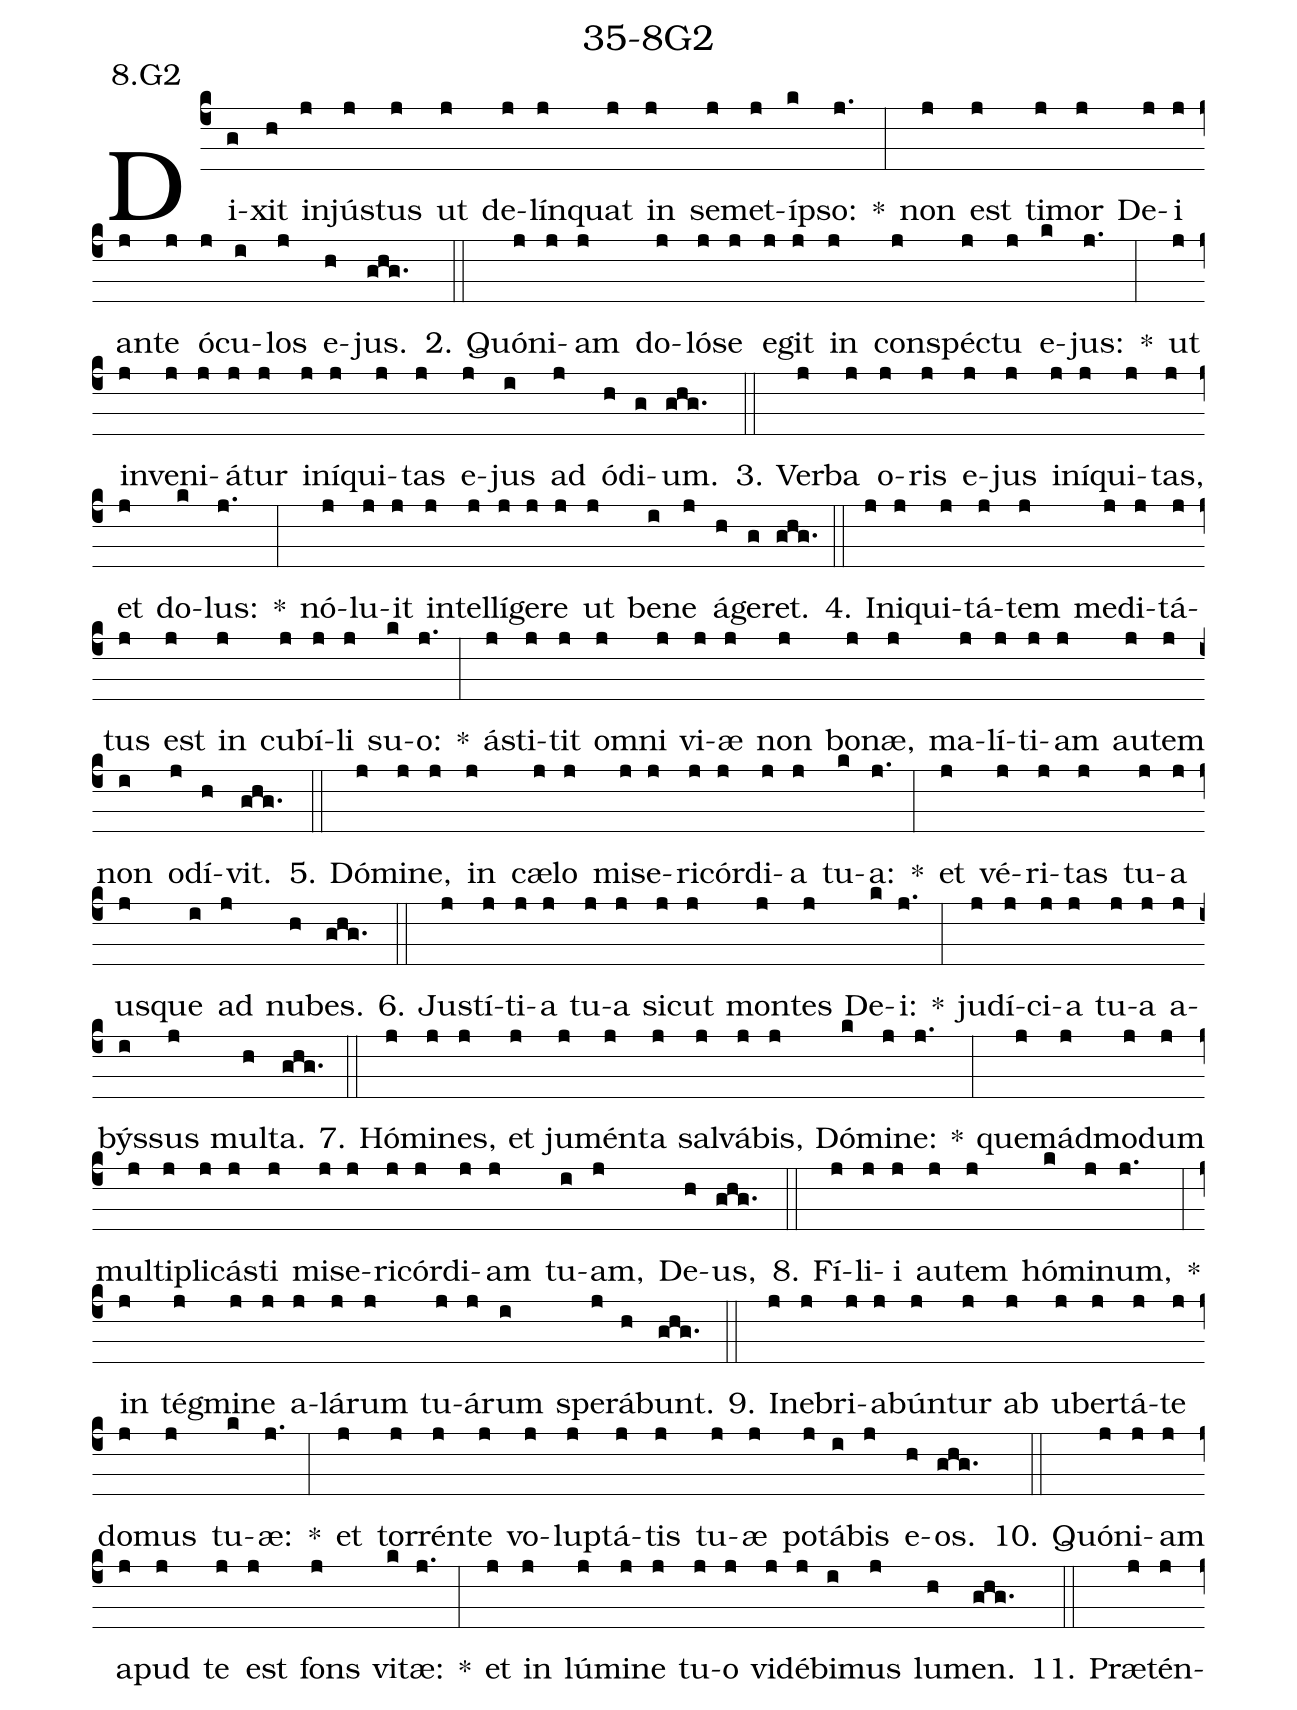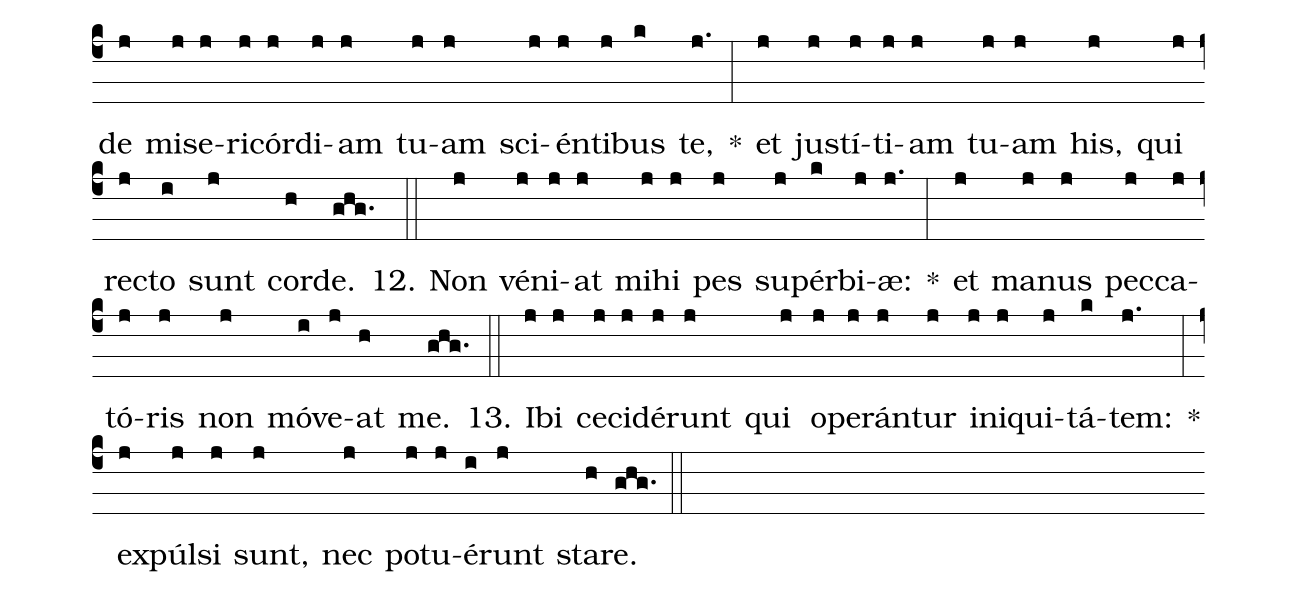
name: 35-8G2;
annotation: 8.G2;
%%
(c4)Di(g)xit(h) in(j)jús(j)tus(j) ut(j) de(j)lín(j)quat(j) in(j) se(j)met(j)íp(k)so:(j.) *(:) non(j) est(j) ti(j)mor(j) De(j)i(j) an(j)te(j) ó(j)cu(i)los(j) e(h)jus.(ghg.) (::)
2. Quón(j)i(j)am(j) do(j)ló(j)se(j) e(j)git(j) in(j) con(j)spéc(j)tu(j) e(k)jus:(j.) *(:) ut(j) in(j)ve(j)ni(j)á(j)tur(j) in(j)í(j)qui(j)tas(j) e(j)jus(i) ad(j) ó(h)di(g)um.(ghg.) (::)
3. Ver(j)ba(j) o(j)ris(j) e(j)jus(j) in(j)í(j)qui(j)tas,(j) et(j) do(k)lus:(j.) *(:) nó(j)lu(j)it(j) in(j)tel(j)lí(j)ge(j)re(j) ut(j) be(i)ne(j) á(h)ge(g)ret.(ghg.) (::)
4. In(j)i(j)qui(j)tá(j)tem(j) me(j)di(j)tá(j)tus(j) est(j) in(j) cu(j)bí(j)li(j) su(k)o:(j.) *(:) á(j)sti(j)tit(j) om(j)ni(j) vi(j)æ(j) non(j) bo(j)næ,(j) ma(j)lí(j)ti(j)am(j) au(j)tem(j) non(i) o(j)dí(h)vit.(ghg.) (::)
5. Dó(j)mi(j)ne,(j) in(j) cæ(j)lo(j) mi(j)se(j)ri(j)cór(j)di(j)a(j) tu(k)a:(j.) *(:) et(j) vé(j)ri(j)tas(j) tu(j)a(j) us(j)que(i) ad(j) nu(h)bes.(ghg.) (::)
6. Jus(j)tí(j)ti(j)a(j) tu(j)a(j) sic(j)ut(j) mon(j)tes(j) De(k)i:(j.) *(:) ju(j)dí(j)ci(j)a(j) tu(j)a(j) a(j)býs(i)sus(j) mul(h)ta.(ghg.) (::)
7. Hó(j)mi(j)nes,(j) et(j) ju(j)mén(j)ta(j) sal(j)vá(j)bis,(j) Dó(k)mi(j)ne:(j.) *(:) quem(j)ád(j)mo(j)dum(j) mul(j)ti(j)pli(j)cás(j)ti(j) mi(j)se(j)ri(j)cór(j)di(j)am(j) tu(i)am,(j) De(h)us,(ghg.) (::)
8. Fí(j)li(j)i(j) au(j)tem(j) hó(k)mi(j)num,(j.) *(:) in(j) tég(j)mi(j)ne(j) a(j)lá(j)rum(j) tu(j)á(j)rum(i) spe(j)rá(h)bunt.(ghg.) (::)
9. In(j)e(j)bri(j)a(j)bún(j)tur(j) ab(j) u(j)ber(j)tá(j)te(j) do(j)mus(j) tu(k)æ:(j.) *(:) et(j) tor(j)rén(j)te(j) vo(j)lup(j)tá(j)tis(j) tu(j)æ(j) po(j)tá(i)bis(j) e(h)os.(ghg.) (::)
10. Quón(j)i(j)am(j) a(j)pud(j) te(j) est(j) fons(j) vi(k)tæ:(j.) *(:) et(j) in(j) lú(j)mi(j)ne(j) tu(j)o(j) vi(j)dé(j)bi(i)mus(j) lu(h)men.(ghg.) (::)
11. Præ(j)tén(j)de(j) mi(j)se(j)ri(j)cór(j)di(j)am(j) tu(j)am(j) sci(j)én(j)ti(j)bus(k) te,(j.) *(:) et(j) jus(j)tí(j)ti(j)am(j) tu(j)am(j) his,(j) qui(j) rec(j)to(i) sunt(j) cor(h)de.(ghg.) (::)
12. Non(j) vé(j)ni(j)at(j) mi(j)hi(j) pes(j) su(j)pér(k)bi(j)æ:(j.) *(:) et(j) ma(j)nus(j) pec(j)ca(j)tó(j)ris(j) non(j) mó(i)ve(j)at(h) me.(ghg.) (::)
13. I(j)bi(j) ce(j)ci(j)dé(j)runt(j) qui(j) o(j)pe(j)rán(j)tur(j) in(j)i(j)qui(j)tá(k)tem:(j.) *(:) ex(j)púl(j)si(j) sunt,(j) nec(j) pot(j)u(j)é(i)runt(j) sta(h)re.(ghg.) (::)
